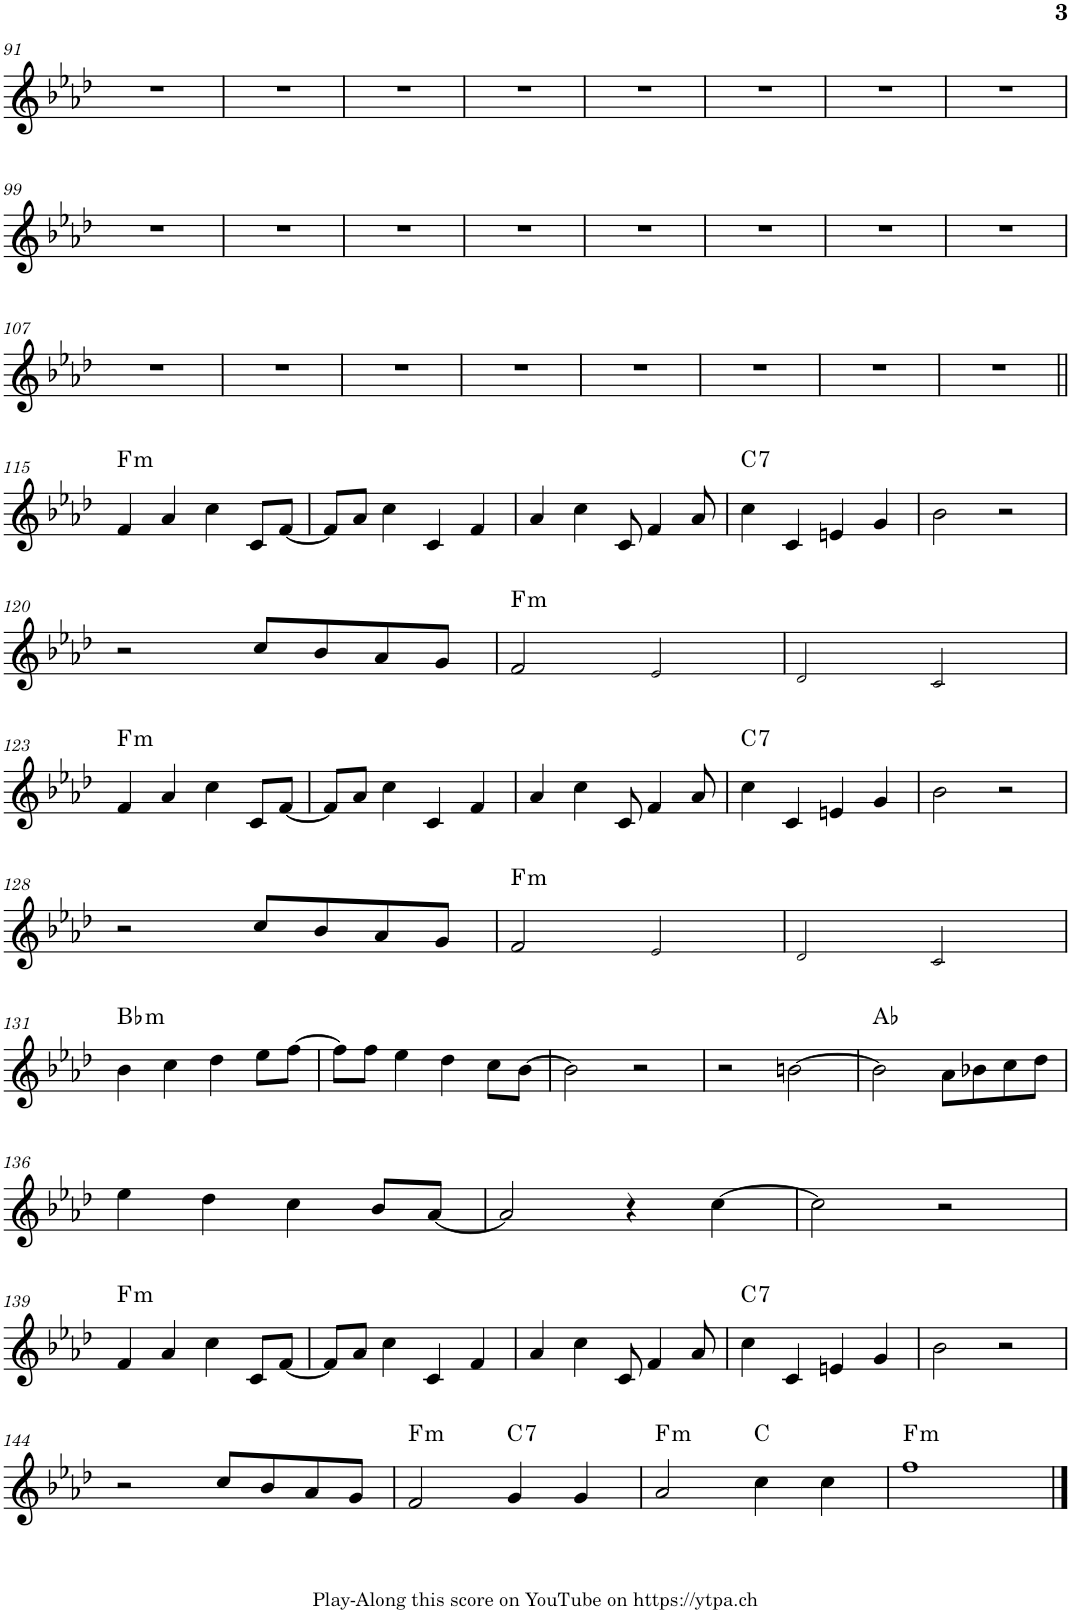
**kern	**harte
*part1	*part1
*staff1	*
*I"Piano	*
*I'Pno.	*
!!LO:PB:g=z
*clefG2	*
*k[b-e-a-d-]	*
*M4/4	*
=91	=91
1r	.
=92	=92
1r	.
=93	=93
1r	.
=94	=94
1r	.
=95	=95
1r	.
=96	=96
1r	.
=97	=97
1r	.
=98	=98
1r	.
!!LO:LB:g=z
=99	=99
1r	.
=100	=100
1r	.
=101	=101
1r	.
=102	=102
1r	.
=103	=103
1r	.
=104	=104
1r	.
=105	=105
1r	.
=106	=106
1r	.
!!LO:LB:g=z
=107	=107
1r	.
=108	=108
1r	.
=109	=109
1r	.
=110	=110
1r	.
=111	=111
1r	.
=112	=112
1r	.
=113	=113
1r	.
=114	=114
1r	.
!!LO:LB:g=z
=115||	=115||
!	!LO:H:kt=m
4f/	F:min
4a-/	.
4cc\	.
8c/L	.
[8f/J	.
=116	=116
8f/L]	.
8a-/J	.
4cc\	.
4c/	.
4f/	.
=117	=117
4a-/	.
4cc\	.
8c/	.
4f/	.
8a-/	.
=118	=118
!	!LO:H:kt=7
4cc\	C:7
4c/	.
4en/	.
4g/	.
=119	=119
2b-\	.
2r	.
!!LO:LB:g=z
=120	=120
2r	.
8cc/L	.
8b-/	.
8a-/	.
8g/J	.
=121	=121
!	!LO:H:kt=m
2f/	F:min
2e-!/	.
=122	=122
2d-!/	.
2c!/	.
!!LO:LB:g=z
=123	=123
!	!LO:H:kt=m
4f/	F:min
4a-/	.
4cc\	.
8c/L	.
[8f/J	.
=124	=124
8f/L]	.
8a-/J	.
4cc\	.
4c/	.
4f/	.
=125	=125
4a-/	.
4cc\	.
8c/	.
4f/	.
8a-/	.
=126	=126
!	!LO:H:kt=7
4cc\	C:7
4c/	.
4en/	.
4g/	.
=127	=127
2b-\	.
2r	.
!!LO:LB:g=z
=128	=128
2r	.
8cc/L	.
8b-/	.
8a-/	.
8g/J	.
=129	=129
!	!LO:H:kt=m
2f/	F:min
2e-!/	.
=130	=130
2d-!/	.
2c!/	.
!!LO:LB:g=z
=131	=131
!	!LO:H:kt=m
4b-\	Bb:min
4cc\	.
4dd-\	.
8ee-\L	.
[8ff\J	.
=132	=132
8ff\L]	.
8ff\J	.
4ee-\	.
4dd-\	.
8cc\L	.
[8b-\J	.
=133	=133
2b-\]	.
2r	.
=134	=134
2r	.
[2bn\	.
=135	=135
2b\]	Ab:maj
8a-\L	.
8b-X\	.
8cc\	.
8dd-\J	.
!!LO:LB:g=z
=136	=136
4ee-\	.
4dd-\	.
4cc\	.
8b-/L	.
[8a-/J	.
=137	=137
2a-/]	.
4r	.
[4cc\	.
=138	=138
2cc\]	.
2r	.
!!LO:LB:g=z
=139	=139
!	!LO:H:kt=m
4f/	F:min
4a-/	.
4cc\	.
8c/L	.
[8f/J	.
=140	=140
8f/L]	.
8a-/J	.
4cc\	.
4c/	.
4f/	.
=141	=141
4a-/	.
4cc\	.
8c/	.
4f/	.
8a-/	.
=142	=142
!	!LO:H:kt=7
4cc\	C:7
4c/	.
4en/	.
4g/	.
=143	=143
2b-\	.
2r	.
!!LO:LB:g=z
=144	=144
2r	.
8cc/L	.
8b-/	.
8a-/	.
8g/J	.
=145	=145
!	!LO:H:kt=m
2f/	F:min
!	!LO:H:kt=7
4g/	C:7
4g/	.
=146	=146
!	!LO:H:kt=m
2a-/	F:min
4cc\	C:maj
4cc\	.
=147	=147
!	!LO:H:kt=m
1ff	F:min
==	==
*-	*-
